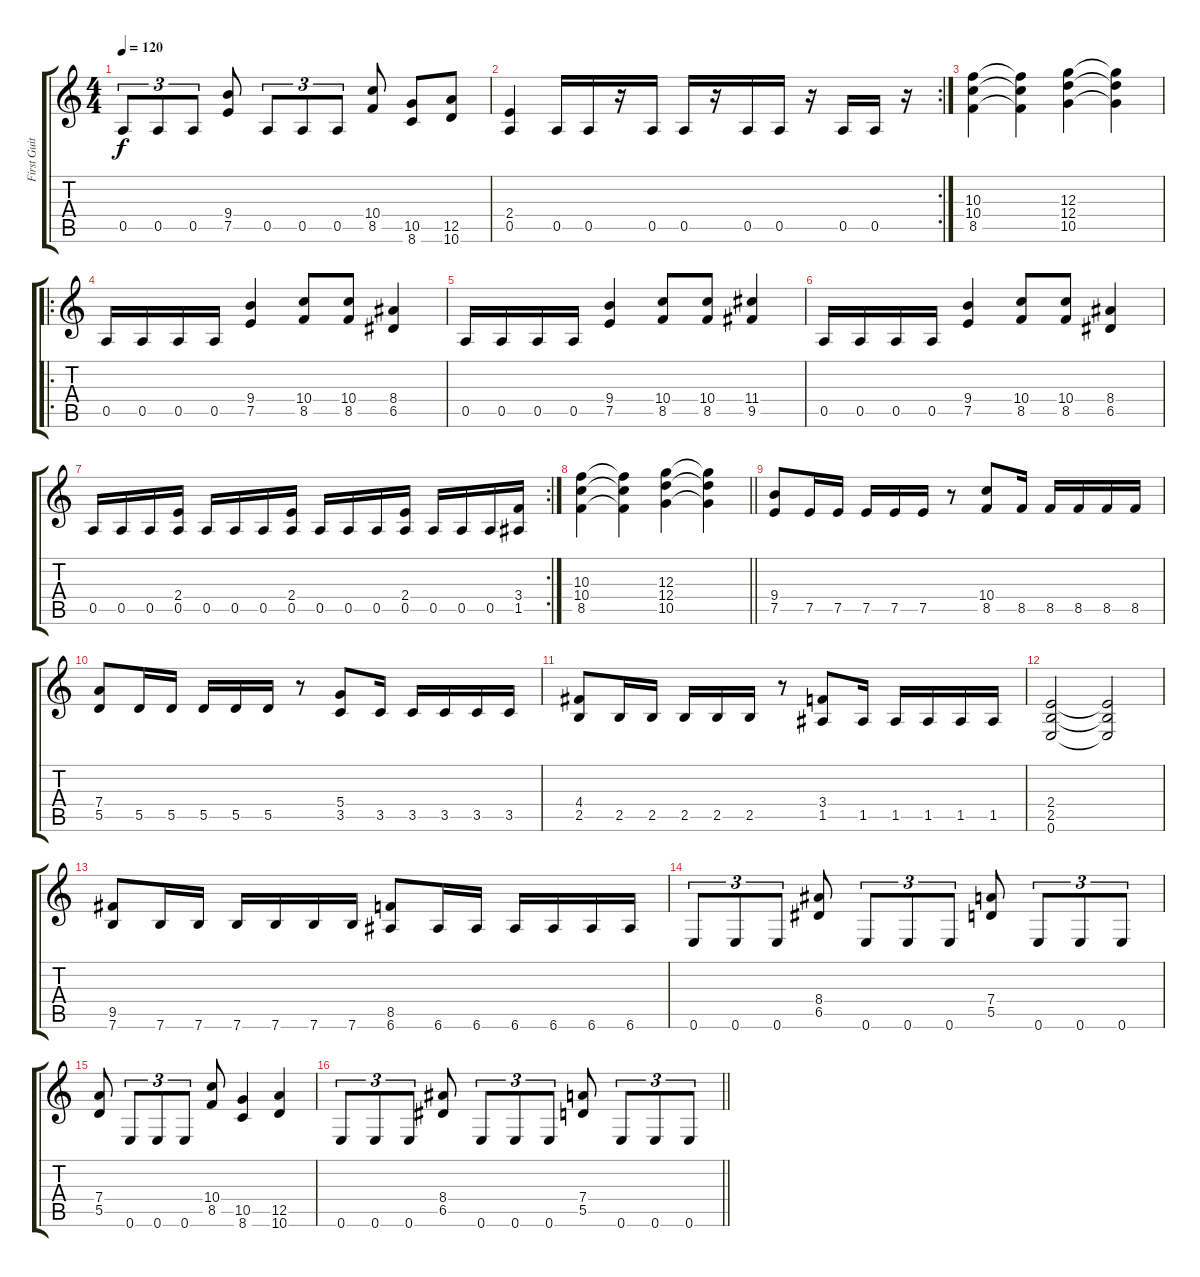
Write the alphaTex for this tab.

\track ("First Guitar" "First Guit") {instrument overdrivenguitar}
\staff {score tabs}
\tuning (E4 B3 G3 D3 A2 E2) {hide}
\ts (4 4)
\tempo 120
\clef g2
\ks c
0.5.8{tu (3 2) dy f} 0.5.8{tu (3 2)} 0.5.8{tu (3 2)} (9.4 7.5).8 0.5.8{tu (3 2)} 0.5.8{tu (3 2)} 0.5.8{tu (3 2)} (10.4 8.5).8 (10.5 8.6).8 (12.5 10.6).8 |
\rc 2
(2.4 0.5).4 0.5.16 0.5.16 r.16 0.5.16 0.5.16 r.16 0.5.16 0.5.16 r.16 0.5.16 0.5.16 r.16 |
(10.3 10.4 8.5).4 (10.3{t} 10.4{t} 8.5{t}).4 (12.3 12.4 10.5).4 (12.3{t} 12.4{t} 10.5{t}).4 |
\ro
0.5.16 0.5.16 0.5.16 0.5.16 (9.4 7.5).4 (10.4 8.5).8 (10.4 8.5).8 (8.4 6.5).4 |
0.5.16 0.5.16 0.5.16 0.5.16 (9.4 7.5).4 (10.4 8.5).8 (10.4 8.5).8 (11.4 9.5).4 |
0.5.16 0.5.16 0.5.16 0.5.16 (9.4 7.5).4 (10.4 8.5).8 (10.4 8.5).8 (8.4 6.5).4 |
\rc 2
0.5.16 0.5.16 0.5.16 (2.4 0.5).16 0.5.16 0.5.16 0.5.16 (2.4 0.5).16 0.5.16 0.5.16 0.5.16 (2.4 0.5).16 0.5.16 0.5.16 0.5.16 (3.4 1.5).16 |
\barLineRight lightlight
(10.3 10.4 8.5).4 (10.3{t} 10.4{t} 8.5{t}).4 (12.3 12.4 10.5).4 (12.3{t} 12.4{t} 10.5{t}).4 |
(9.4 7.5).8 7.5.16 7.5.16 7.5.16 7.5.16 7.5.16 r.8 (10.4 8.5).8 8.5.16 8.5.16 8.5.16 8.5.16 8.5.16 |
(7.4 5.5).8 5.5.16 5.5.16 5.5.16 5.5.16 5.5.16 r.8 (5.4 3.5).8 3.5.16 3.5.16 3.5.16 3.5.16 3.5.16 |
(4.4 2.5).8 2.5.16 2.5.16 2.5.16 2.5.16 2.5.16 r.8 (3.4 1.5).8 1.5.16 1.5.16 1.5.16 1.5.16 1.5.16 |
(2.4 2.5 0.6).2 (2.4{t} 2.5{t} 0.6{t}).2 |
(9.5 7.6).8 7.6.16 7.6.16 7.6.16 7.6.16 7.6.16 7.6.16 (8.5 6.6).8 6.6.16 6.6.16 6.6.16 6.6.16 6.6.16 6.6.16 |
0.6.8{tu (3 2)} 0.6.8{tu (3 2)} 0.6.8{tu (3 2)} (8.4 6.5).8 0.6.8{tu (3 2)} 0.6.8{tu (3 2)} 0.6.8{tu (3 2)} (7.4 5.5).8 0.6.8{tu (3 2)} 0.6.8{tu (3 2)} 0.6.8{tu (3 2)} |
(7.4 5.5).8 0.6.8{tu (3 2)} 0.6.8{tu (3 2)} 0.6.8{tu (3 2)} (10.4 8.5).8 (10.5 8.6).4 (12.5 10.6).4 |
\barLineRight lightlight
0.6.8{tu (3 2)} 0.6.8{tu (3 2)} 0.6.8{tu (3 2)} (8.4 6.5).8 0.6.8{tu (3 2)} 0.6.8{tu (3 2)} 0.6.8{tu (3 2)} (7.4 5.5).8 0.6.8{tu (3 2)} 0.6.8{tu (3 2)} 0.6.8{tu (3 2)}
